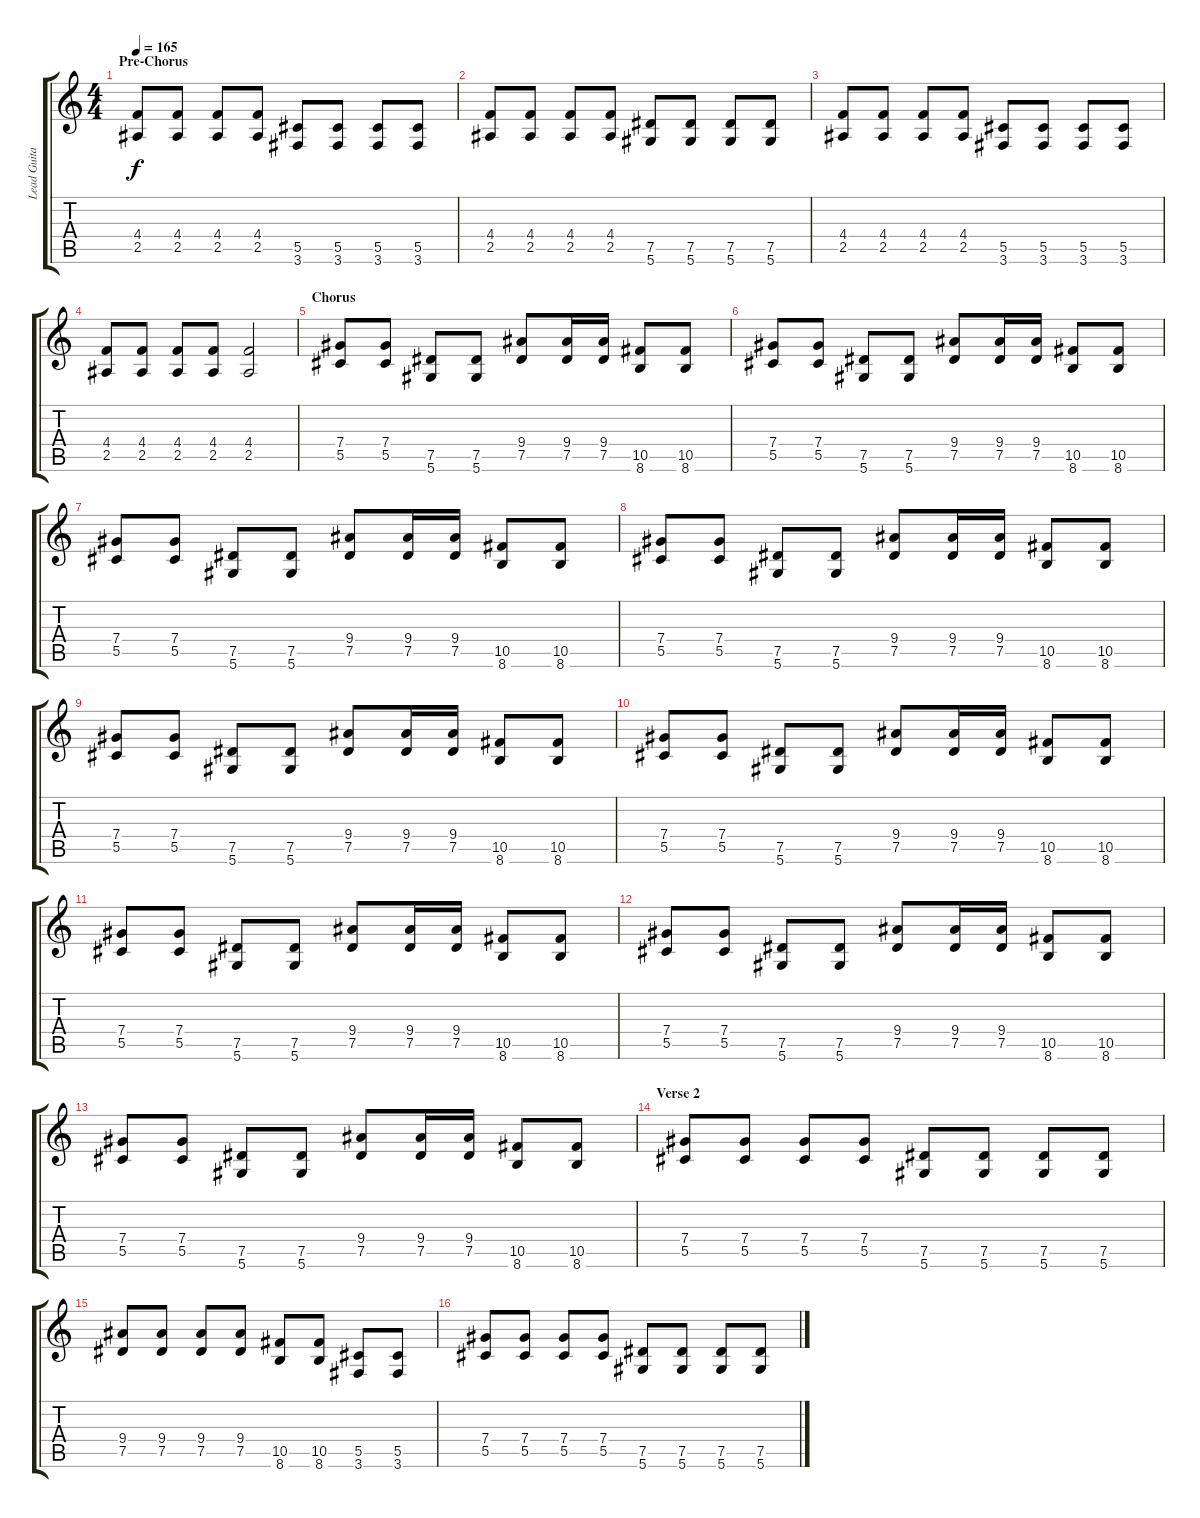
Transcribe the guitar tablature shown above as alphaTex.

\track ("Lead Guitar" "Lead Guita") {instrument distortionguitar}
\staff {score tabs}
\tuning (Eb4 Bb3 Gb3 Db3 Ab2 Eb2) {hide}
\ts (4 4)
\section ("" "Pre-Chorus")
\tempo 165
\clef g2
\ks c
(4.4 2.5).8{dy f} (4.4 2.5).8 (4.4 2.5).8 (4.4 2.5).8 (5.5 3.6).8 (5.5 3.6).8 (5.5 3.6).8 (5.5 3.6).8 |
(4.4 2.5).8 (4.4 2.5).8 (4.4 2.5).8 (4.4 2.5).8 (7.5 5.6).8 (7.5 5.6).8 (7.5 5.6).8 (7.5 5.6).8 |
(4.4 2.5).8 (4.4 2.5).8 (4.4 2.5).8 (4.4 2.5).8 (5.5 3.6).8 (5.5 3.6).8 (5.5 3.6).8 (5.5 3.6).8 |
(4.4 2.5).8 (4.4 2.5).8 (4.4 2.5).8 (4.4 2.5).8 (4.4 2.5).2 |
\section ("" "Chorus")
(7.4 5.5).8 (7.4 5.5).8 (7.5 5.6).8 (7.5 5.6).8 (9.4 7.5).8 (9.4 7.5).16 (9.4 7.5).16 (10.5 8.6).8 (10.5 8.6).8 |
(7.4 5.5).8 (7.4 5.5).8 (7.5 5.6).8 (7.5 5.6).8 (9.4 7.5).8 (9.4 7.5).16 (9.4 7.5).16 (10.5 8.6).8 (10.5 8.6).8 |
(7.4 5.5).8 (7.4 5.5).8 (7.5 5.6).8 (7.5 5.6).8 (9.4 7.5).8 (9.4 7.5).16 (9.4 7.5).16 (10.5 8.6).8 (10.5 8.6).8 |
(7.4 5.5).8 (7.4 5.5).8 (7.5 5.6).8 (7.5 5.6).8 (9.4 7.5).8 (9.4 7.5).16 (9.4 7.5).16 (10.5 8.6).8 (10.5 8.6).8 |
(7.4 5.5).8 (7.4 5.5).8 (7.5 5.6).8 (7.5 5.6).8 (9.4 7.5).8 (9.4 7.5).16 (9.4 7.5).16 (10.5 8.6).8 (10.5 8.6).8 |
(7.4 5.5).8 (7.4 5.5).8 (7.5 5.6).8 (7.5 5.6).8 (9.4 7.5).8 (9.4 7.5).16 (9.4 7.5).16 (10.5 8.6).8 (10.5 8.6).8 |
(7.4 5.5).8 (7.4 5.5).8 (7.5 5.6).8 (7.5 5.6).8 (9.4 7.5).8 (9.4 7.5).16 (9.4 7.5).16 (10.5 8.6).8 (10.5 8.6).8 |
(7.4 5.5).8 (7.4 5.5).8 (7.5 5.6).8 (7.5 5.6).8 (9.4 7.5).8 (9.4 7.5).16 (9.4 7.5).16 (10.5 8.6).8 (10.5 8.6).8 |
(7.4 5.5).8 (7.4 5.5).8 (7.5 5.6).8 (7.5 5.6).8 (9.4 7.5).8 (9.4 7.5).16 (9.4 7.5).16 (10.5 8.6).8 (10.5 8.6).8 |
\section ("" "Verse 2")
(7.4 5.5).8 (7.4 5.5).8 (7.4 5.5).8 (7.4 5.5).8 (7.5 5.6).8 (7.5 5.6).8 (7.5 5.6).8 (7.5 5.6).8 |
(9.4 7.5).8 (9.4 7.5).8 (9.4 7.5).8 (9.4 7.5).8 (10.5 8.6).8 (10.5 8.6).8 (5.5 3.6).8 (5.5 3.6).8 |
(7.4 5.5).8 (7.4 5.5).8 (7.4 5.5).8 (7.4 5.5).8 (7.5 5.6).8 (7.5 5.6).8 (7.5 5.6).8 (7.5 5.6).8
